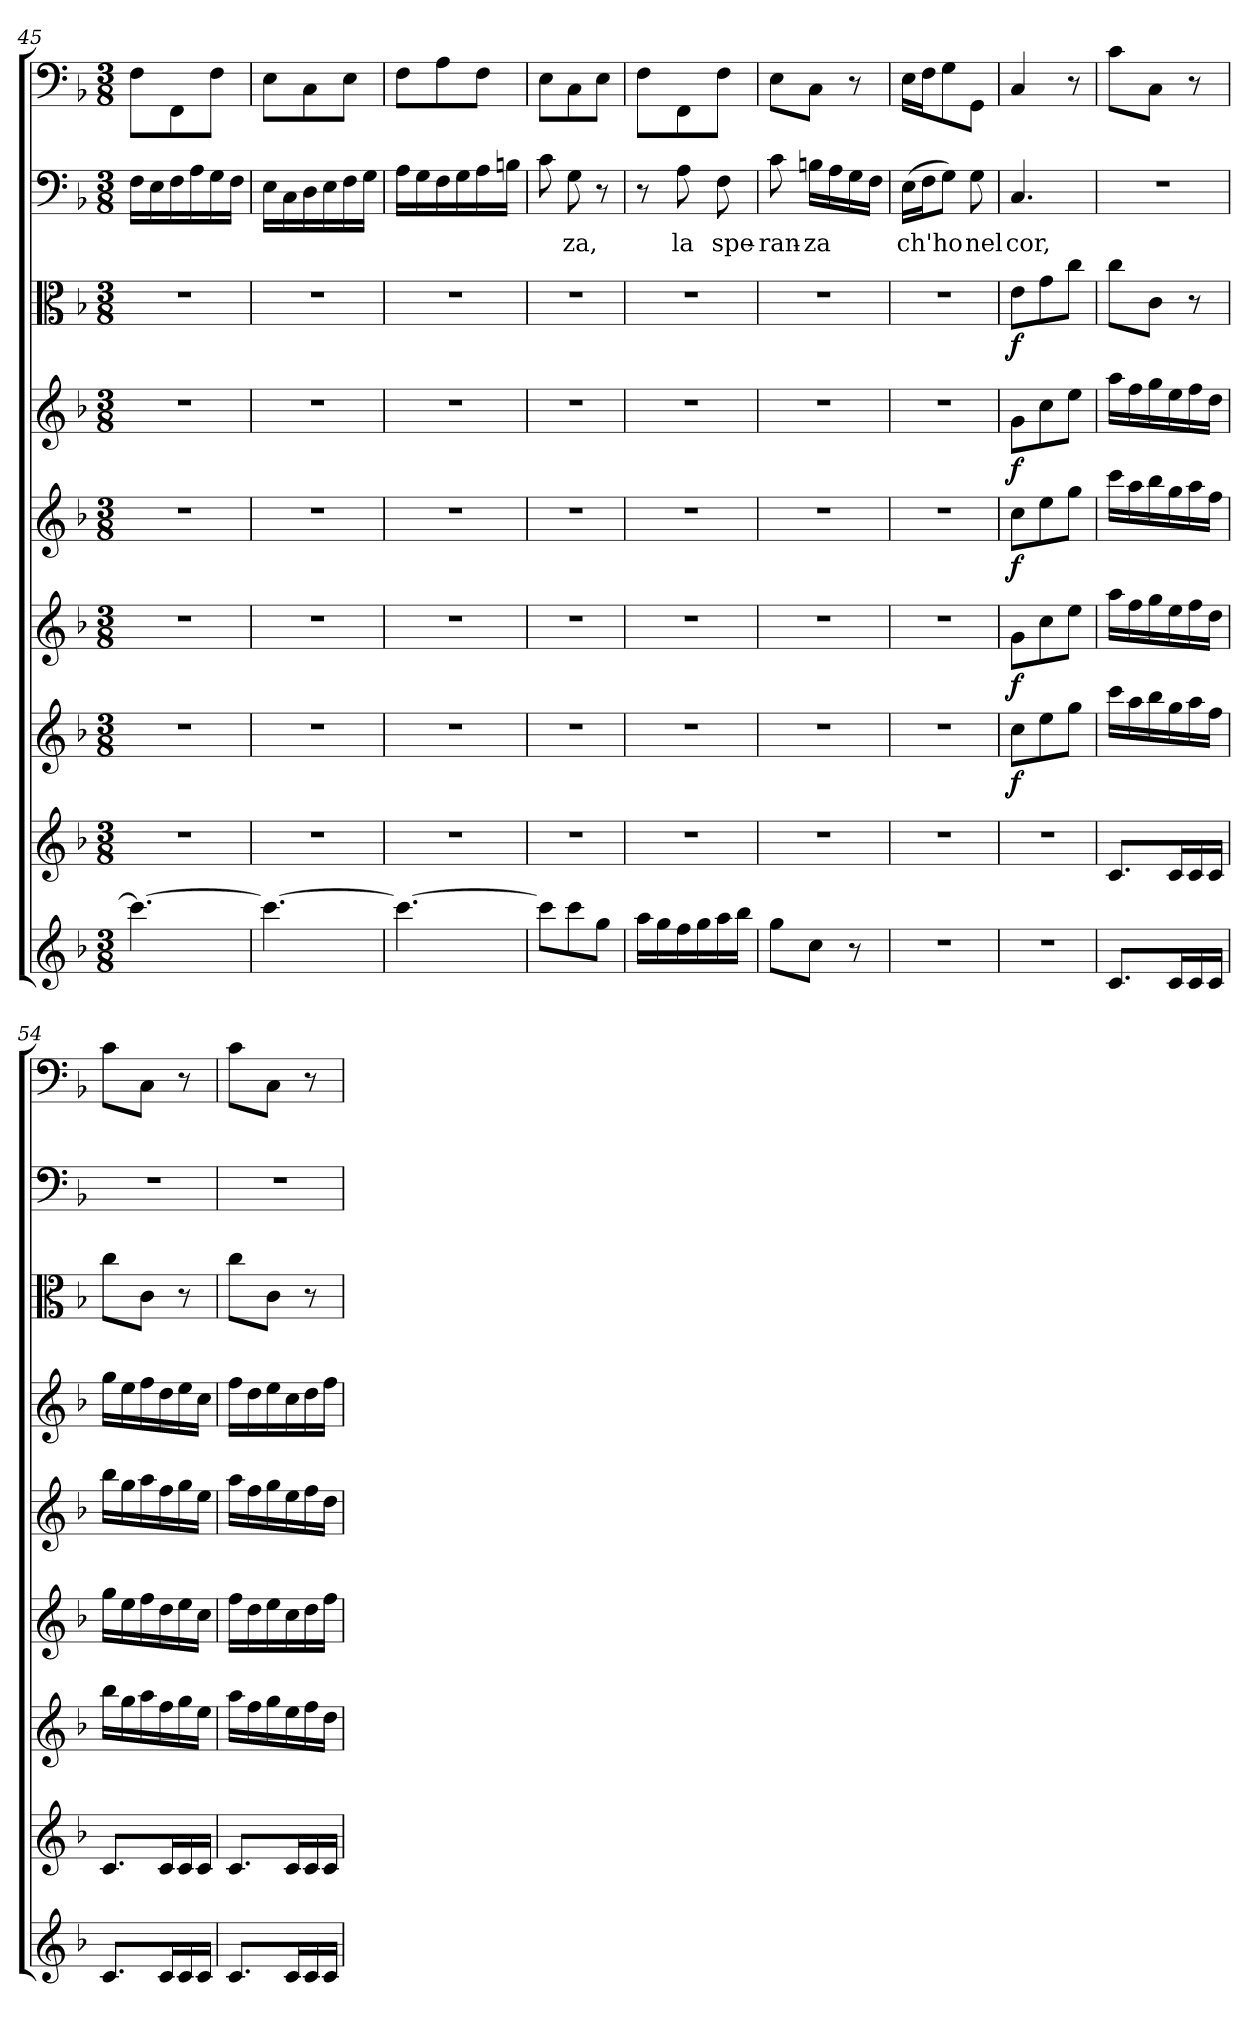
**kern	**kern	**kern	**dynam	**kern	**dynam	**kern	**dynam	**kern	**dynam	**kern	**dynam	**kern	**text	**kern
*part9	*part8	*part7	*part7	*part6	*part6	*part5	*part5	*part4	*part4	*part3	*part3	*part2	*part2	*part1
*staff9	*staff8	*staff7	*staff7	*staff6	*staff6	*staff5	*staff5	*staff4	*staff4	*staff3	*staff3	*staff2	*staff2	*staff1
*clefG2	*clefG2	*clefG2	*	*clefG2	*	*clefG2	*	*clefG2	*	*clefC3	*	*clefF4	*	*clefF4
*k[b-]	*k[b-]	*k[b-]	*	*k[b-]	*	*k[b-]	*	*k[b-]	*	*k[b-]	*	*k[b-]	*	*k[b-]
*F:	*F:	*F:	*	*F:	*	*F:	*	*F:	*	*F:	*	*F:	*	*F:
*M3/8	*M3/8	*M3/8	*	*M3/8	*	*M3/8	*	*M3/8	*	*M3/8	*	*M3/8	*	*M3/8
=45	=45	=45	=45	=45	=45	=45	=45	=45	=45	=45	=45	=45	=45	=45
4.ccc\_	4.r	4.r	.	4.r	.	4.r	.	4.r	.	4.r	.	16F\LL	.	8F\L
.	.	.	.	.	.	.	.	.	.	.	.	16E\	.	.
.	.	.	.	.	.	.	.	.	.	.	.	16F\	.	8FF\
.	.	.	.	.	.	.	.	.	.	.	.	16A\	.	.
.	.	.	.	.	.	.	.	.	.	.	.	16G\	.	8F\J
.	.	.	.	.	.	.	.	.	.	.	.	16F\JJ	.	.
=46	=46	=46	=46	=46	=46	=46	=46	=46	=46	=46	=46	=46	=46	=46
4.ccc\_	4.r	4.r	.	4.r	.	4.r	.	4.r	.	4.r	.	16E\LL	.	8E\L
.	.	.	.	.	.	.	.	.	.	.	.	16C\	.	.
.	.	.	.	.	.	.	.	.	.	.	.	16D\	.	8C\
.	.	.	.	.	.	.	.	.	.	.	.	16E\	.	.
.	.	.	.	.	.	.	.	.	.	.	.	16F\	.	8E\J
.	.	.	.	.	.	.	.	.	.	.	.	16G\JJ	.	.
=47	=47	=47	=47	=47	=47	=47	=47	=47	=47	=47	=47	=47	=47	=47
4.ccc\_	4.r	4.r	.	4.r	.	4.r	.	4.r	.	4.r	.	16A\LL	.	8F\L
.	.	.	.	.	.	.	.	.	.	.	.	16G\	.	.
.	.	.	.	.	.	.	.	.	.	.	.	16F\	.	8A\
.	.	.	.	.	.	.	.	.	.	.	.	16G\	.	.
.	.	.	.	.	.	.	.	.	.	.	.	16A\	.	8F\J
.	.	.	.	.	.	.	.	.	.	.	.	16Bn\JJ	.	.
=48	=48	=48	=48	=48	=48	=48	=48	=48	=48	=48	=48	=48	=48	=48
8ccc\L]	4.r	4.r	.	4.r	.	4.r	.	4.r	.	4.r	.	8c\	.	8E\L
8ccc\	.	.	.	.	.	.	.	.	.	.	.	8G\	-za,	8C\
8gg\J	.	.	.	.	.	.	.	.	.	.	.	8r	.	8E\J
=49	=49	=49	=49	=49	=49	=49	=49	=49	=49	=49	=49	=49	=49	=49
16aa\LL	4.r	4.r	.	4.r	.	4.r	.	4.r	.	4.r	.	8r	.	8F\L
16gg\	.	.	.	.	.	.	.	.	.	.	.	.	.	.
16ff\	.	.	.	.	.	.	.	.	.	.	.	8A\	la	8FF\
16gg\	.	.	.	.	.	.	.	.	.	.	.	.	.	.
16aa\	.	.	.	.	.	.	.	.	.	.	.	8F\	spe-	8F\J
16bb-\JJ	.	.	.	.	.	.	.	.	.	.	.	.	.	.
=50	=50	=50	=50	=50	=50	=50	=50	=50	=50	=50	=50	=50	=50	=50
8gg\L	4.r	4.r	.	4.r	.	4.r	.	4.r	.	4.r	.	8c\	-ran-	8E\L
8cc\J	.	.	.	.	.	.	.	.	.	.	.	16Bn\LL	-za	8C\J
.	.	.	.	.	.	.	.	.	.	.	.	16A\	.	.
8r	.	.	.	.	.	.	.	.	.	.	.	16G\	.	8r
.	.	.	.	.	.	.	.	.	.	.	.	16F\JJ	.	.
=51	=51	=51	=51	=51	=51	=51	=51	=51	=51	=51	=51	=51	=51	=51
4.r	4.r	4.r	.	4.r	.	4.r	.	4.r	.	4.r	.	(16E\LL	ch'ho	16E\LL
.	.	.	.	.	.	.	.	.	.	.	.	16F\J	.	16F\J
.	.	.	.	.	.	.	.	.	.	.	.	8G\J)	.	8G\
.	.	.	.	.	.	.	.	.	.	.	.	8G\	nel	8GG\J
=52	=52	=52	=52	=52	=52	=52	=52	=52	=52	=52	=52	=52	=52	=52
4.r	4.r	8cc\L	f	8g\L	f	8cc\L	f	8g\L	f	8e\L	f	4.C/	cor,	4C/
.	.	8ee\	.	8cc\	.	8ee\	.	8cc\	.	8g\	.	.	.	.
.	.	8gg\J	.	8ee\J	.	8gg\J	.	8ee\J	.	8cc\J	.	.	.	8r
=53	=53	=53	=53	=53	=53	=53	=53	=53	=53	=53	=53	=53	=53	=53
8.c/L	8.c/L	16ccc\LL	.	16aa\LL	.	16ccc\LL	.	16aa\LL	.	8cc\L	.	4.r	.	8c\L
.	.	16aa\	.	16ff\	.	16aa\	.	16ff\	.	.	.	.	.	.
.	.	16bb-\	.	16gg\	.	16bb-\	.	16gg\	.	8c\J	.	.	.	8C\J
16c/L	16c/L	16gg\	.	16ee\	.	16gg\	.	16ee\	.	.	.	.	.	.
16c/	16c/	16aa\	.	16ff\	.	16aa\	.	16ff\	.	8r	.	.	.	8r
16c/JJ	16c/JJ	16ff\JJ	.	16dd\JJ	.	16ff\JJ	.	16dd\JJ	.	.	.	.	.	.
=54	=54	=54	=54	=54	=54	=54	=54	=54	=54	=54	=54	=54	=54	=54
8.c/L	8.c/L	16bb-\LL	.	16gg\LL	.	16bb-\LL	.	16gg\LL	.	8cc\L	.	4.r	.	8c\L
.	.	16gg\	.	16ee\	.	16gg\	.	16ee\	.	.	.	.	.	.
.	.	16aa\	.	16ff\	.	16aa\	.	16ff\	.	8c\J	.	.	.	8C\J
16c/L	16c/L	16ff\	.	16dd\	.	16ff\	.	16dd\	.	.	.	.	.	.
16c/	16c/	16gg\	.	16ee\	.	16gg\	.	16ee\	.	8r	.	.	.	8r
16c/JJ	16c/JJ	16ee\JJ	.	16cc\JJ	.	16ee\JJ	.	16cc\JJ	.	.	.	.	.	.
=55	=55	=55	=55	=55	=55	=55	=55	=55	=55	=55	=55	=55	=55	=55
8.c/L	8.c/L	16aa\LL	.	16ff\LL	.	16aa\LL	.	16ff\LL	.	8cc\L	.	4.r	.	8c\L
.	.	16ff\	.	16dd\	.	16ff\	.	16dd\	.	.	.	.	.	.
.	.	16gg\	.	16ee\	.	16gg\	.	16ee\	.	8c\J	.	.	.	8C\J
16c/L	16c/L	16ee\	.	16cc\	.	16ee\	.	16cc\	.	.	.	.	.	.
16c/	16c/	16ff\	.	16dd\	.	16ff\	.	16dd\	.	8r	.	.	.	8r
16c/JJ	16c/JJ	16dd\JJ	.	16ff\JJ	.	16dd\JJ	.	16ff\JJ	.	.	.	.	.	.
=	=	=	=	=	=	=	=	=	=	=	=	=	=	=
*-	*-	*-	*-	*-	*-	*-	*-	*-	*-	*-	*-	*-	*-	*-
